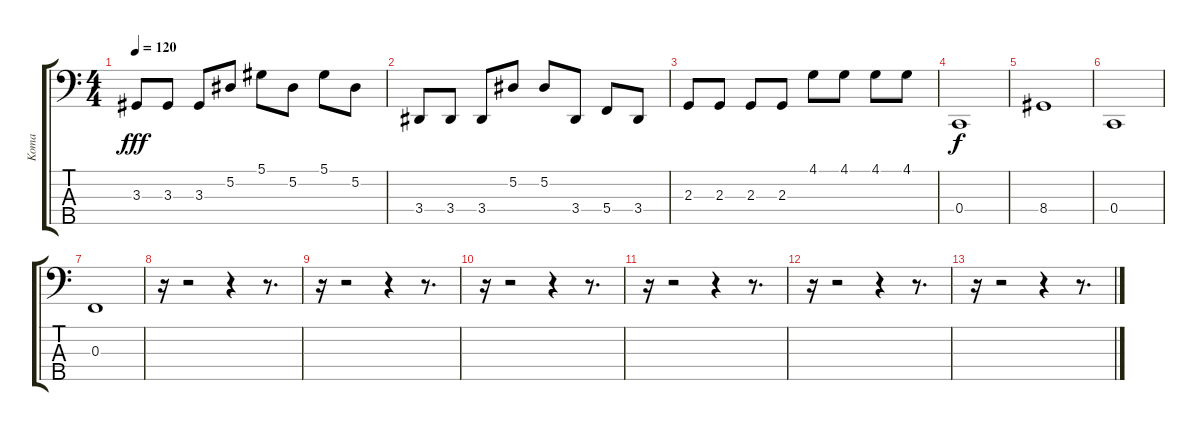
\track ("Koma" "Koma") {instrument electricbasspick}
\staff {score tabs}
\tuning (Eb2 Bb1 F1 C1 G0) {hide}
\ts (4 4)
\tempo 120
\clef f4
\ks c
3.3.8{dy fff} 3.3.8 3.3.8 5.2.8 5.1.8 5.2.8 5.1.8 5.2.8 |
3.4.8 3.4.8 3.4.8 5.2.8 5.2.8 3.4.8 5.4.8 3.4.8 |
2.3.8 2.3.8 2.3.8 2.3.8 4.1.8 4.1.8 4.1.8 4.1.8 |
0.4.1{dy f} |
8.4.1 |
0.4.1 |
0.3.1 |
r.16 r.2 r.4 r.8{d} |
r.16 r.2 r.4 r.8{d} |
r.16 r.2 r.4 r.8{d} |
r.16 r.2 r.4 r.8{d} |
r.16 r.2 r.4 r.8{d} |
r.16 r.2 r.4 r.8{d}
